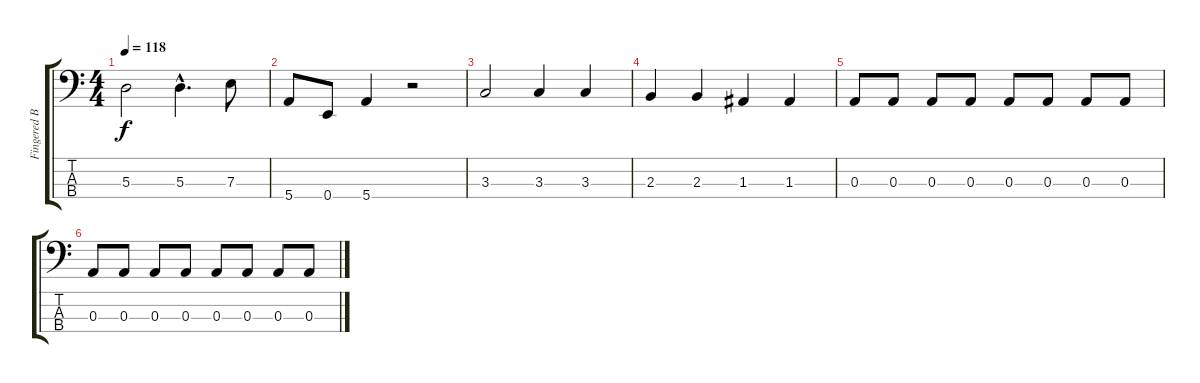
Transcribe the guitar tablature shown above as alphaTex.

\track ("Fingered Bass" "Fingered B") {instrument electricbassfinger}
\staff {score tabs}
\tuning (G2 D2 A1 E1) {hide}
\ts (4 4)
\tempo 118
\clef f4
\ks c
5.3.2{dy f} 5.3{hac}.4{d} 7.3.8 |
5.4.8 0.4.8 5.4.4 r.2 |
3.3.2 3.3.4 3.3.4 |
2.3.4 2.3.4 1.3.4 1.3.4 |
0.3.8 0.3.8 0.3.8 0.3.8 0.3.8 0.3.8 0.3.8 0.3.8 |
0.3.8 0.3.8 0.3.8 0.3.8 0.3.8 0.3.8 0.3.8 0.3.8
